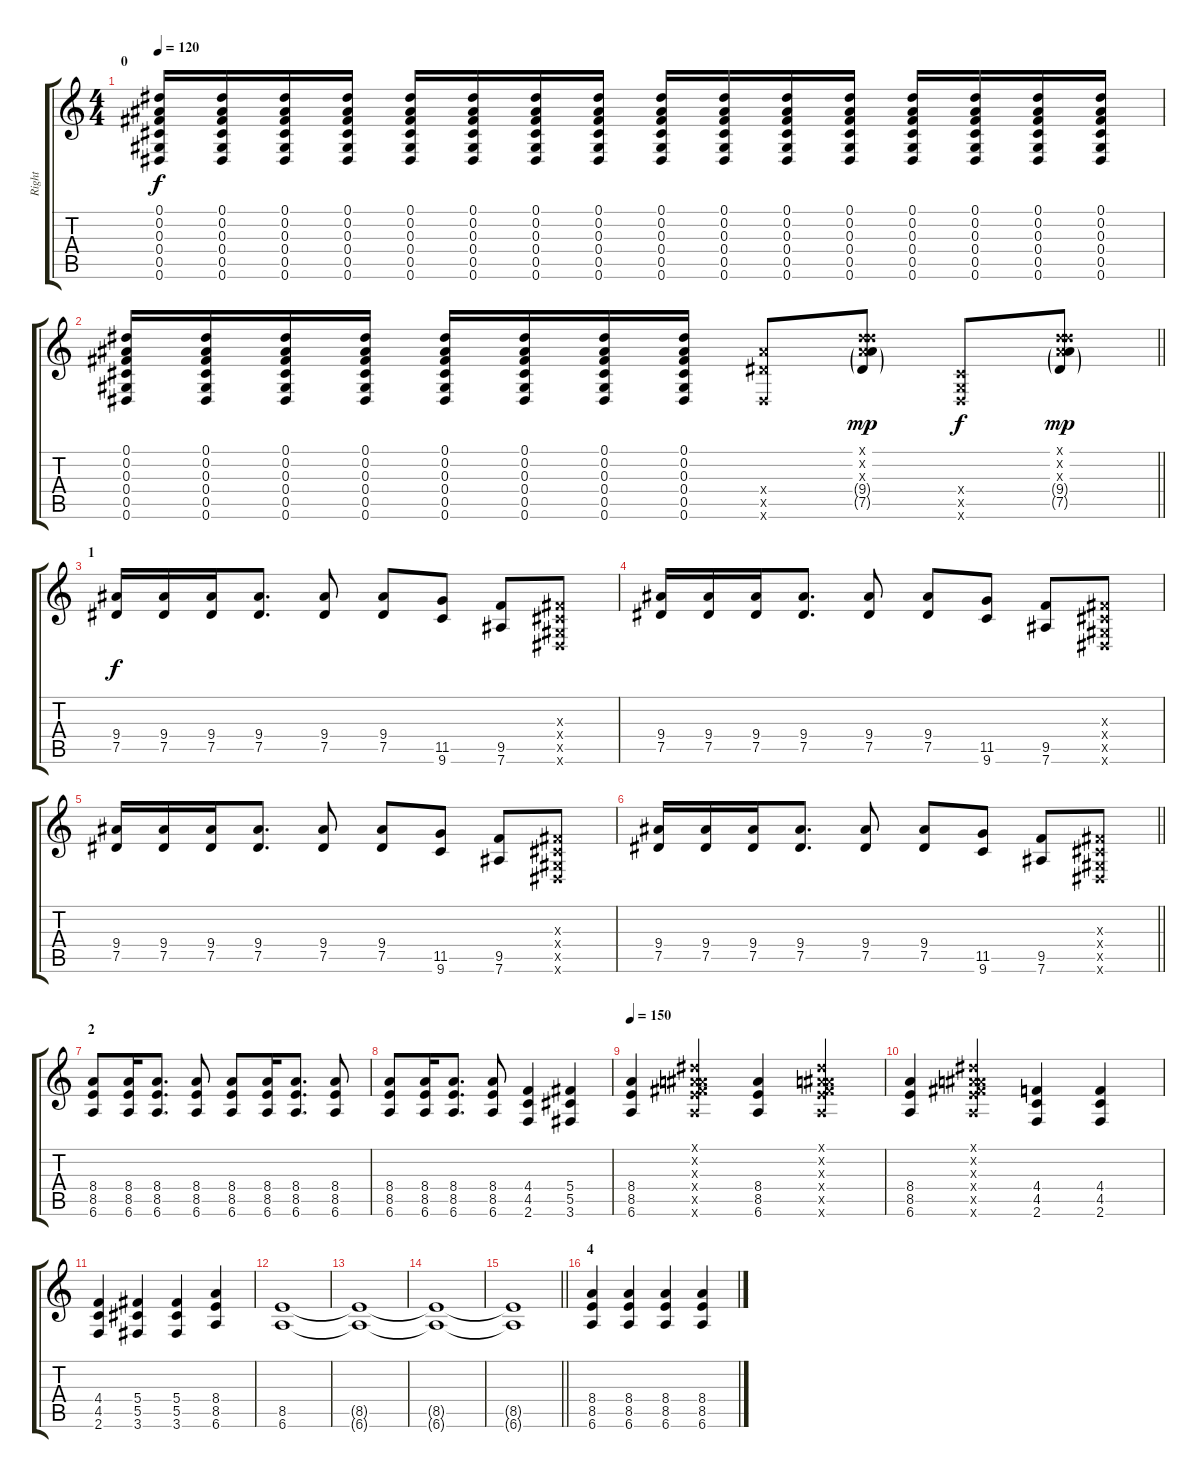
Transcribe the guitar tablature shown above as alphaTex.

\track ("Right" "Right") {instrument distortionguitar}
\staff {score tabs}
\tuning (Eb4 Bb3 Gb3 Db3 Ab2 Eb2) {hide}
\ts (4 4)
\section ("" "0")
\tempo 120
\tempo 160
\tempo 120
\clef g2
\ks c
(0.1 0.2 0.3 0.4 0.5 0.6).16{dy f instrument distortionguitar} (0.1 0.2 0.3 0.4 0.5 0.6).16 (0.1 0.2 0.3 0.4 0.5 0.6).16 (0.1 0.2 0.3 0.4 0.5 0.6).16 (0.1 0.2 0.3 0.4 0.5 0.6).16 (0.1 0.2 0.3 0.4 0.5 0.6).16 (0.1 0.2 0.3 0.4 0.5 0.6).16 (0.1 0.2 0.3 0.4 0.5 0.6).16 (0.1 0.2 0.3 0.4 0.5 0.6).16 (0.1 0.2 0.3 0.4 0.5 0.6).16 (0.1 0.2 0.3 0.4 0.5 0.6).16 (0.1 0.2 0.3 0.4 0.5 0.6).16 (0.1 0.2 0.3 0.4 0.5 0.6).16 (0.1 0.2 0.3 0.4 0.5 0.6).16 (0.1 0.2 0.3 0.4 0.5 0.6).16 (0.1 0.2 0.3 0.4 0.5 0.6).16 |
\barLineRight lightlight
(0.1 0.2 0.3 0.4 0.5 0.6).16 (0.1 0.2 0.3 0.4 0.5 0.6).16 (0.1 0.2 0.3 0.4 0.5 0.6).16 (0.1 0.2 0.3 0.4 0.5 0.6).16 (0.1 0.2 0.3 0.4 0.5 0.6).16 (0.1 0.2 0.3 0.4 0.5 0.6).16 (0.1 0.2 0.3 0.4 0.5 0.6).16 (0.1 0.2 0.3 0.4 0.5 0.6).16 (9.4{x} 7.5{x} 0.6{x}).8 (0.1{x} 0.2{x} 9.3{x} 9.4{g} 7.5{g}).8{dy mp} (0.4{x} 0.5{x} 0.6{x}).8{dy f} (0.1{x} 0.2{x} 9.3{x} 9.4{g} 7.5{g}).8{dy mp} |
\section ("" "1")
(9.4 7.5).16{dy f} (9.4 7.5).16 (9.4 7.5).16 (9.4 7.5).8{d} (9.4 7.5).8 (9.4 7.5).8 (11.5 9.6).8 (9.5 7.6).8 (0.3{x} 0.4{x} 0.5{x} 0.6{x}).8 |
(9.4 7.5).16 (9.4 7.5).16 (9.4 7.5).16 (9.4 7.5).8{d} (9.4 7.5).8 (9.4 7.5).8 (11.5 9.6).8 (9.5 7.6).8 (0.3{x} 0.4{x} 0.5{x} 0.6{x}).8 |
(9.4 7.5).16 (9.4 7.5).16 (9.4 7.5).16 (9.4 7.5).8{d} (9.4 7.5).8 (9.4 7.5).8 (11.5 9.6).8 (9.5 7.6).8 (0.3{x} 0.4{x} 0.5{x} 0.6{x}).8 |
\barLineRight lightlight
(9.4 7.5).16 (9.4 7.5).16 (9.4 7.5).16 (9.4 7.5).8{d} (9.4 7.5).8 (9.4 7.5).8 (11.5 9.6).8 (9.5 7.6).8 (0.3{x} 0.4{x} 0.5{x} 0.6{x}).8 |
\section ("" "2")
(8.4 8.5 6.6).8 (8.4 8.5 6.6).16 (8.4 8.5 6.6).8{d} (8.4 8.5 6.6).8 (8.4 8.5 6.6).8 (8.4 8.5 6.6).16 (8.4 8.5 6.6).8{d} (8.4 8.5 6.6).8 |
(8.4 8.5 6.6).8 (8.4 8.5 6.6).16 (8.4 8.5 6.6).8{d} (8.4 8.5 6.6).8 (4.4 4.5 2.6).4 (5.4 5.5 3.6).4 |
\tempo 150
(8.4 8.5 6.6).4 (0.1{x} 0.2{x} 0.3{x} 8.4{x} 8.5{x} 6.6{x}).4 (8.4 8.5 6.6).4 (0.1{x} 0.2{x} 0.3{x} 8.4{x} 8.5{x} 6.6{x}).4 |
(8.4 8.5 6.6).4 (0.1{x} 0.2{x} 0.3{x} 8.4{x} 8.5{x} 6.6{x}).4 (4.4 4.5 2.6).4 (4.4 4.5 2.6).4 |
(4.4 4.5 2.6).4 (5.4 5.5 3.6).4 (5.4 5.5 3.6).4 (8.4 8.5 6.6).4 |
(8.5 6.6).1 |
(8.5{t} 6.6{t}).1 |
(8.5{t} 6.6{t}).1 |
\barLineRight lightlight
(8.5{t} 6.6{t}).1 |
\section ("" "4")
(8.4 8.5 6.6).4{volume 12} (8.4 8.5 6.6).4 (8.4 8.5 6.6).4 (8.4 8.5 6.6).4
